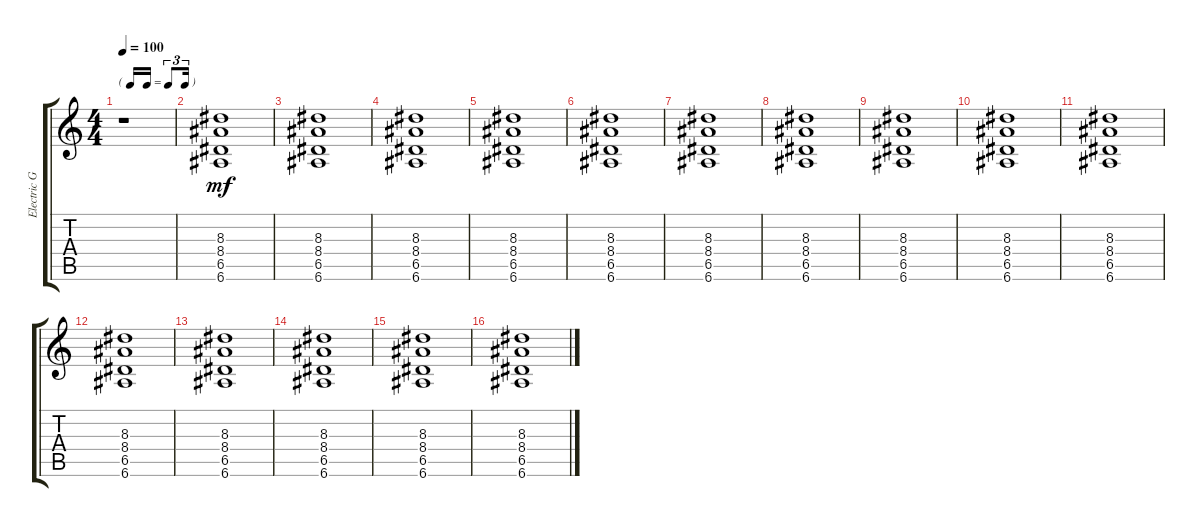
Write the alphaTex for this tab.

\track ("Electric Guitar" "Electric G") {instrument electricguitarclean}
\staff {score tabs}
\tuning (E4 B3 G3 D3 A2 E2) {hide}
\ts (4 4)
\tf triplet16th
\tempo 100
\clef g2
\ks c
r.1{dy mf} |
(8.3 8.4 6.5 6.6).1 |
(8.3 8.4 6.5 6.6).1 |
(8.3 8.4 6.5 6.6).1 |
(8.3 8.4 6.5 6.6).1 |
(8.3 8.4 6.5 6.6).1 |
(8.3 8.4 6.5 6.6).1 |
(8.3 8.4 6.5 6.6).1 |
(8.3 8.4 6.5 6.6).1 |
(8.3 8.4 6.5 6.6).1 |
(8.3 8.4 6.5 6.6).1 |
(8.3 8.4 6.5 6.6).1 |
(8.3 8.4 6.5 6.6).1 |
(8.3 8.4 6.5 6.6).1 |
(8.3 8.4 6.5 6.6).1 |
(8.3 8.4 6.5 6.6).1
